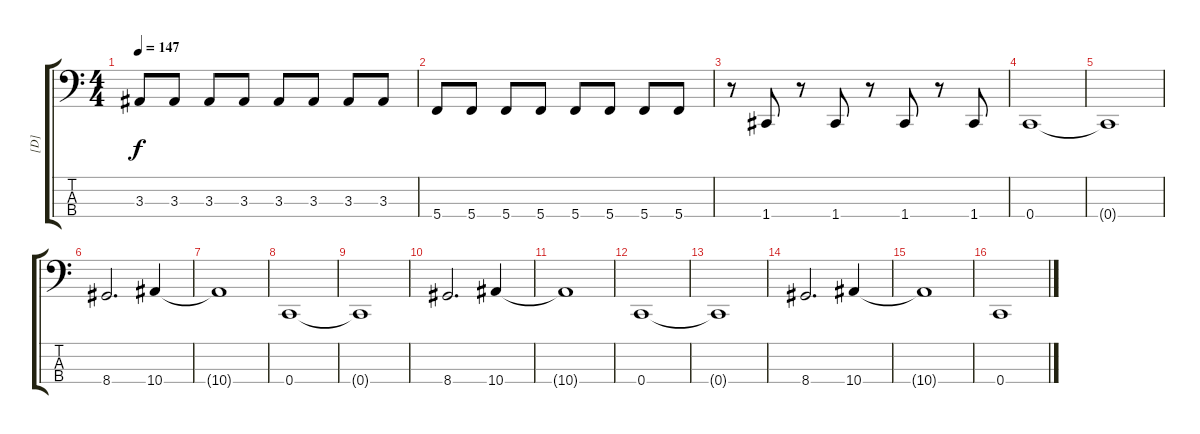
\track ("[D]" "[D]") {instrument electricbassfinger}
\staff {score tabs}
\tuning (F2 C2 G1 C1) {hide}
\ts (4 4)
\tempo 147
\clef f4
\ks c
3.3.8{dy f} 3.3.8 3.3.8 3.3.8 3.3.8 3.3.8 3.3.8 3.3.8 |
5.4.8 5.4.8 5.4.8 5.4.8 5.4.8 5.4.8 5.4.8 5.4.8 |
r.8 1.4.8 r.8 1.4.8 r.8 1.4.8 r.8 1.4.8 |
0.4.1 |
0.4{t}.1 |
8.4.2{d} 10.4.4 |
10.4{t}.1 |
0.4.1 |
0.4{t}.1 |
8.4.2{d} 10.4.4 |
10.4{t}.1 |
0.4.1 |
0.4{t}.1 |
8.4.2{d} 10.4.4 |
10.4{t}.1 |
0.4.1
